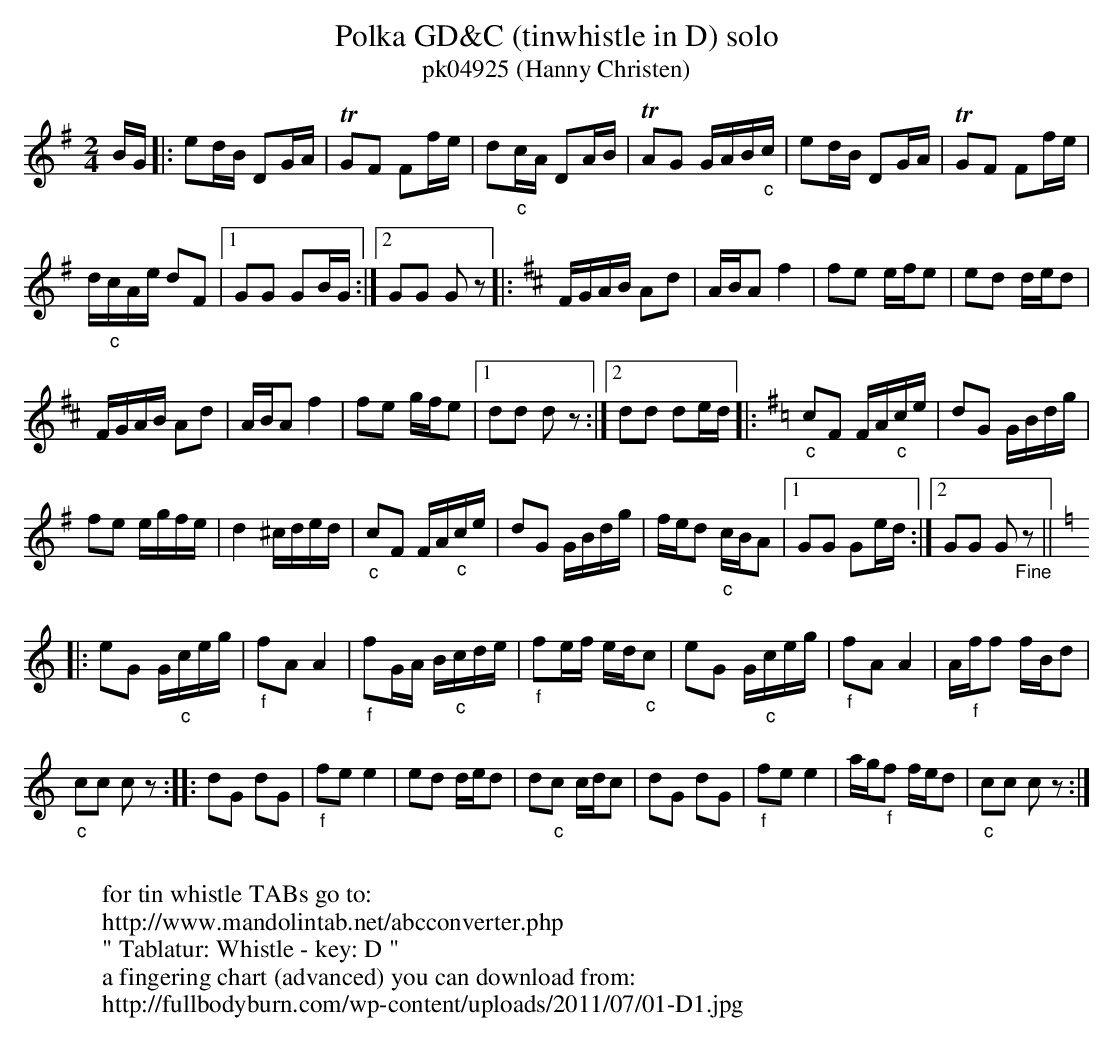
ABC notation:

X:1
T:Polka GD&C (tinwhistle in D) solo
T:pk04925 (Hanny Christen)
M:2/4
L:1/16
K:G transpose=12
BG |: e2dB D2GA | TG2F2 F2fe | d2"_c"cA D2AB | TA2G2 GAB"_c"c | e2dB D2GA | TG2F2 F2fe |
d"_c"cAe d2F2 |1 G2G2 G2BG :|2 G2G2 G2z2 [K:D] \
|: FGAB A2d2 | ABA2 f4 | f2e2 efe2 | e2d2 ded2 |
FGAB A2d2 | ABA2 f4 | f2e2 gfe2 |1 d2d2 d2z2 :|2 d2d2 d2ed [K:G] \
|: "_c"c2F2 FA"_c"ce | d2G2 GBdg |
f2e2 egfe | d4 ^cded | "_c"c2F2 FA"_c"ce | d2G2 GBdg | fed2 "_c"cBA2 |1 G2G2 G2ed :|2 G2G2 G2"_Fine"z2 || [K:C]
|: e2G2 G"_c"ceg | "_f"f2A2A4 | "_f"f2GA B"_c"cde | "_f"f2ef ed"_c"c2 | e2G2 G"_c"ceg | "_f"f2A2A4 | A"_f"ff2 fBd2 |
"_c"c2c2 c2z2 :: \
d2G2 d2G2 | "_f"f2e2e4 | e2d2 ded2 | d2"_c"c2 cdc2 | d2G2 d2G2 | "_f"f2e2e4 | ag"_f"f2 fed2 | "_c"c2c2 c2z2 :|
W:
W:for tin whistle TABs go to:
W:http://www.mandolintab.net/abcconverter.php
W:" Tablatur: Whistle - key: D "
W:a fingering chart (advanced) you can download from:
W:http://fullbodyburn.com/wp-content/uploads/2011/07/01-D1.jpg
